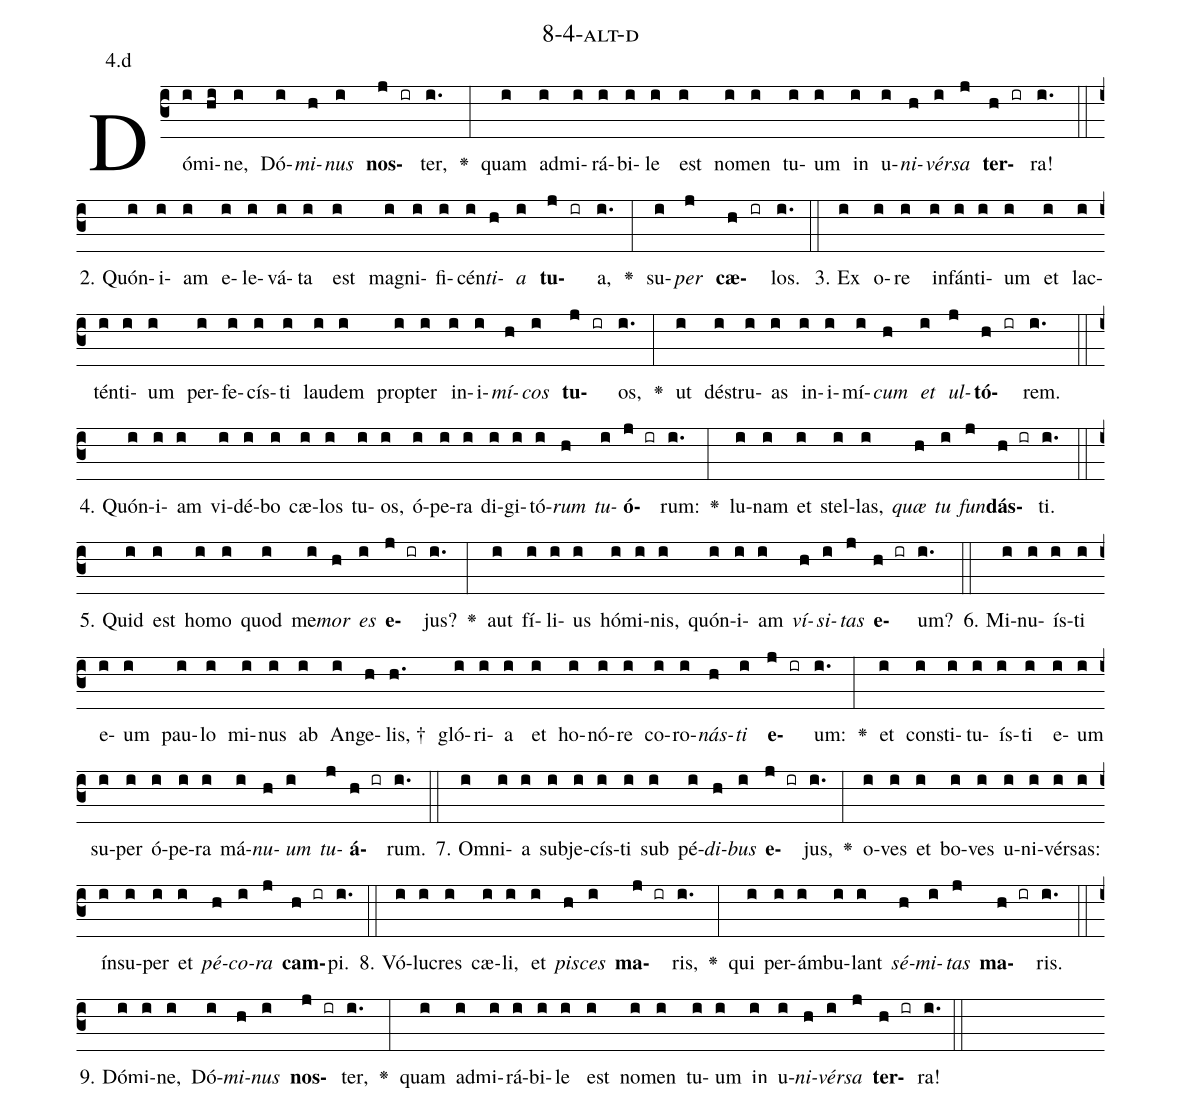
name: 8-4-alt-d;
annotation: 4.d;
%%
(c3)Dó(i)mi(hi)ne,(i) Dó(i)<i>mi</i>(h)<i>nus</i>(i) <b>nos</b>(j ir)ter,(i.) <v>\greheightstar</v>(:) quam(i) ad(i)mi(i)rá(i)bi(i)le(i) est(i) no(i)men(i) tu(i)um(i) in(i) u(i)<i>ni</i>(h)<i>vér</i>(i)<i>sa</i>(j) <b>ter</b>(h ir)ra!(i.) (::)
2. Quón(i)i(i)am(i) e(i)le(i)vá(i)ta(i) est(i) ma(i)gni(i)fi(i)cén(i)<i>ti</i>(h)<i>a</i>(i) <b>tu</b>(j ir)a,(i.) <v>\greheightstar</v>(:) su(i)<i>per</i>(j) <b>cæ</b>(h ir)los.(i.) (::)
3. Ex(i) o(i)re(i) in(i)fán(i)ti(i)um(i) et(i) lac(i)tén(i)ti(i)um(i) per(i)fe(i)cís(i)ti(i) lau(i)dem(i) prop(i)ter(i) in(i)i(i)<i>mí</i>(h)<i>cos</i>(i) <b>tu</b>(j ir)os,(i.) <v>\greheightstar</v>(:) ut(i) dé(i)stru(i)as(i) in(i)i(i)mí(i)<i>cum</i>(h) <i>et</i>(i) <i>ul</i>(j)<b>tó</b>(h ir)rem.(i.) (::)
4. Quón(i)i(i)am(i) vi(i)dé(i)bo(i) cæ(i)los(i) tu(i)os,(i) ó(i)pe(i)ra(i) di(i)gi(i)tó(i)<i>rum</i>(h) <i>tu</i>(i)<b>ó</b>(j ir)rum:(i.) <v>\greheightstar</v>(:) lu(i)nam(i) et(i) stel(i)las,(i) <i>quæ</i>(h) <i>tu</i>(i) <i>fun</i>(j)<b>dás</b>(h ir)ti.(i.) (::)
5. Quid(i) est(i) ho(i)mo(i) quod(i) me(i)<i>mor</i>(h) <i>es</i>(i) <b>e</b>(j ir)jus?(i.) <v>\greheightstar</v>(:) aut(i) fí(i)li(i)us(i) hó(i)mi(i)nis,(i) quón(i)i(i)am(i) <i>ví</i>(h)<i>si</i>(i)<i>tas</i>(j) <b>e</b>(h ir)um?(i.) (::)
6. Mi(i)nu(i)ís(i)ti(i) e(i)um(i) pau(i)lo(i) mi(i)nus(i) ab(i) An(i)ge(h)lis, †(h.) gló(i)ri(i)a(i) et(i) ho(i)nó(i)re(i) co(i)ro(i)<i>nás</i>(h)<i>ti</i>(i) <b>e</b>(j ir)um:(i.) <v>\greheightstar</v>(:) et(i) con(i)sti(i)tu(i)ís(i)ti(i) e(i)um(i) su(i)per(i) ó(i)pe(i)ra(i) má(i)<i>nu</i>(h)<i>um</i>(i) <i>tu</i>(j)<b>á</b>(h ir)rum.(i.) (::)
7. Om(i)ni(i)a(i) sub(i)je(i)cís(i)ti(i) sub(i) pé(i)<i>di</i>(h)<i>bus</i>(i) <b>e</b>(j ir)jus,(i.) <v>\greheightstar</v>(:) o(i)ves(i) et(i) bo(i)ves(i) u(i)ni(i)vér(i)sas:(i) ín(i)su(i)per(i) et(i) <i>pé</i>(h)<i>co</i>(i)<i>ra</i>(j) <b>cam</b>(h ir)pi.(i.) (::)
8. Vó(i)lu(i)cres(i) cæ(i)li,(i) et(i) <i>pi</i>(h)<i>sces</i>(i) <b>ma</b>(j ir)ris,(i.) <v>\greheightstar</v>(:) qui(i) per(i)ám(i)bu(i)lant(i) <i>sé</i>(h)<i>mi</i>(i)<i>tas</i>(j) <b>ma</b>(h ir)ris.(i.) (::)
9. Dó(i)mi(i)ne,(i) Dó(i)<i>mi</i>(h)<i>nus</i>(i) <b>nos</b>(j ir)ter,(i.) <v>\greheightstar</v>(:) quam(i) ad(i)mi(i)rá(i)bi(i)le(i) est(i) no(i)men(i) tu(i)um(i) in(i) u(i)<i>ni</i>(h)<i>vér</i>(i)<i>sa</i>(j) <b>ter</b>(h ir)ra!(i.) (::)
